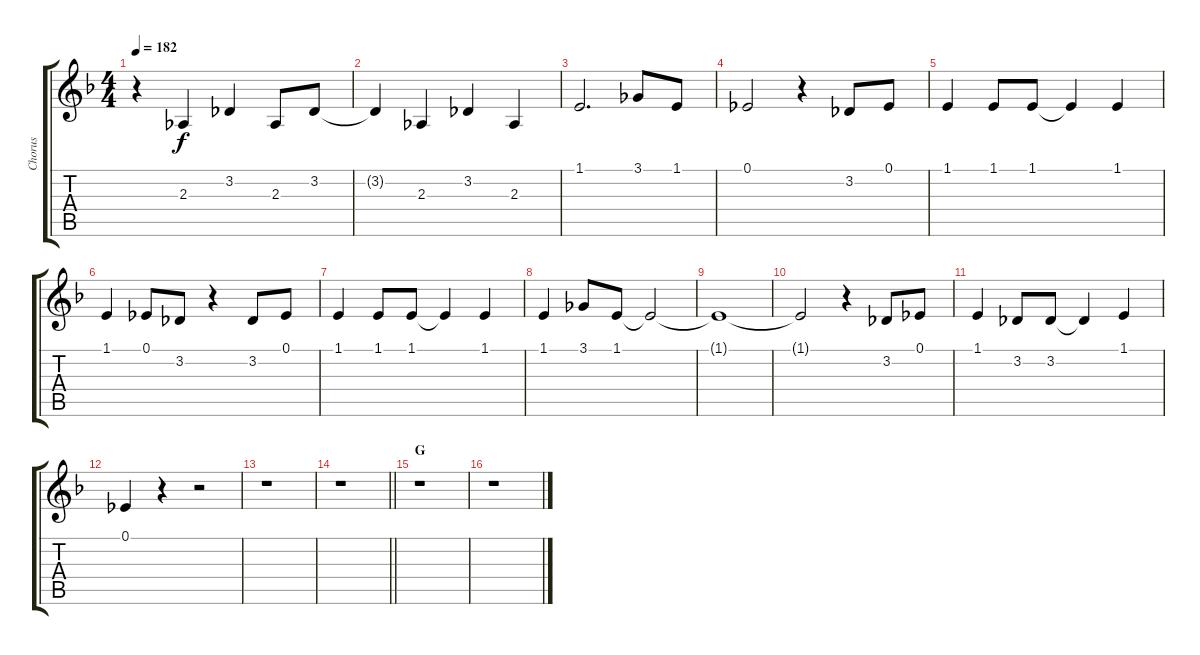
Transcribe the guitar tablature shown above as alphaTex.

\track ("Chorus" "Chorus") {instrument voiceoohs}
\staff {score tabs}
\tuning (Eb4 Bb3 Gb3 Db3 Ab2 Eb2) {hide}
\ts (4 4)
\tempo 182
\clef g2
\ks f
r.4{dy f} 2.3.4 3.2.4 2.3.8 3.2.8 |
3.2{t}.4 2.3.4 3.2.4 2.3.4 |
1.1.2{d} 3.1.8 1.1.8 |
0.1.2 r.4 3.2.8 0.1.8 |
1.1.4 1.1.8 1.1.8 1.1{t}.4 1.1.4 |
1.1.4 0.1.8 3.2.8 r.4 3.2.8 0.1.8 |
1.1.4 1.1.8 1.1.8 1.1{t}.4 1.1.4 |
1.1.4 3.1.8 1.1.8 1.1{t}.2 |
1.1{t}.1 |
1.1{t}.2 r.4 3.2.8 0.1.8 |
1.1.4 3.2.8 3.2.8 3.2{t}.4 1.1.4 |
0.1.4 r.4 r.2 |
r.1 |
\barLineRight lightlight
r.1 |
\section ("" "G")
r.1 |
r.1
